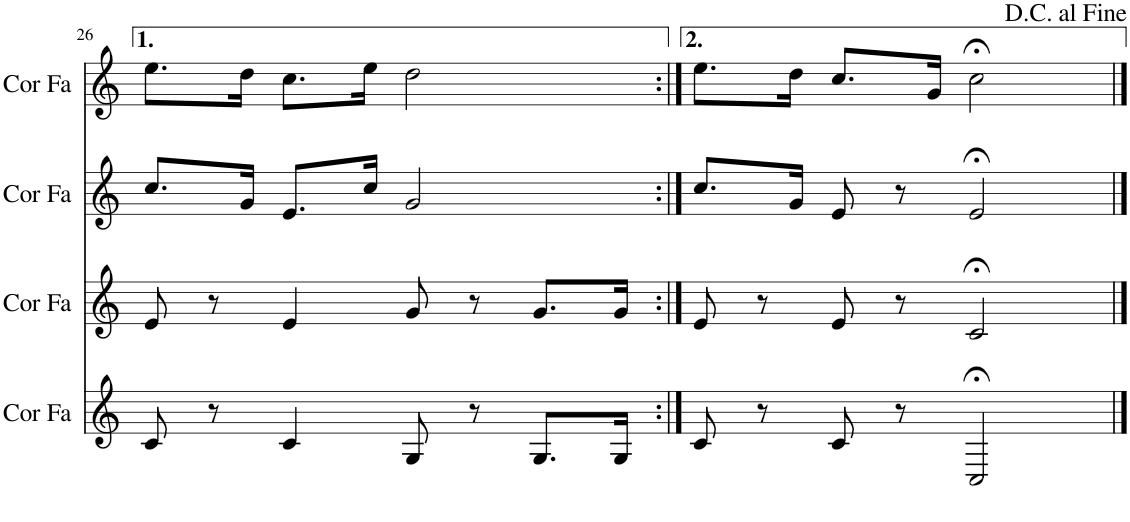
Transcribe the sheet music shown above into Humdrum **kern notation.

**kern	**kern	**kern	**kern
*part4	*part3	*part2	*part1
*staff4	*staff3	*staff2	*staff1
*I"Cor en Fa	*I"Cor en Fa	*I"Cor en Fa	*I"Cor en Fa
*I'Cor Fa	*I'Cor Fa	*I'Cor Fa	*I'Cor Fa
!!LO:PB:g=z
*clefG2	*clefG2	*clefG2	*clefG2
*Trd4c7	*Trd4c7	*Trd4c7	*Trd4c7
*k[]	*k[]	*k[]	*k[]
*M4/4	*M4/4	*M4/4	*M4/4
=26	=26	=26	=26
8c/	8e/	8.cc/L	8.ee\L
8r	8r	.	.
.	.	16g/Jk	16dd\Jk
4c/	4e/	8.e/L	8.cc\L
.	.	16cc/Jk	16ee\Jk
8G/	8g/	2g/	2dd\
8r	8r	.	.
8.G/L	8.g/L	.	.
16G/Jk	16g/Jk	.	.
=27:|!	=27:|!	=27:|!	=27:|!
8c/	8e/	8.cc/L	8.ee\L
8r	8r	.	.
.	.	16g/Jk	16dd\Jk
8c/	8e/	8e/	8.cc/L
8r	8r	8r	.
.	.	.	16g/Jk
2C;</	2c;</	2e;</	2cc;<\
==	==	==	==
*-	*-	*-	*-
